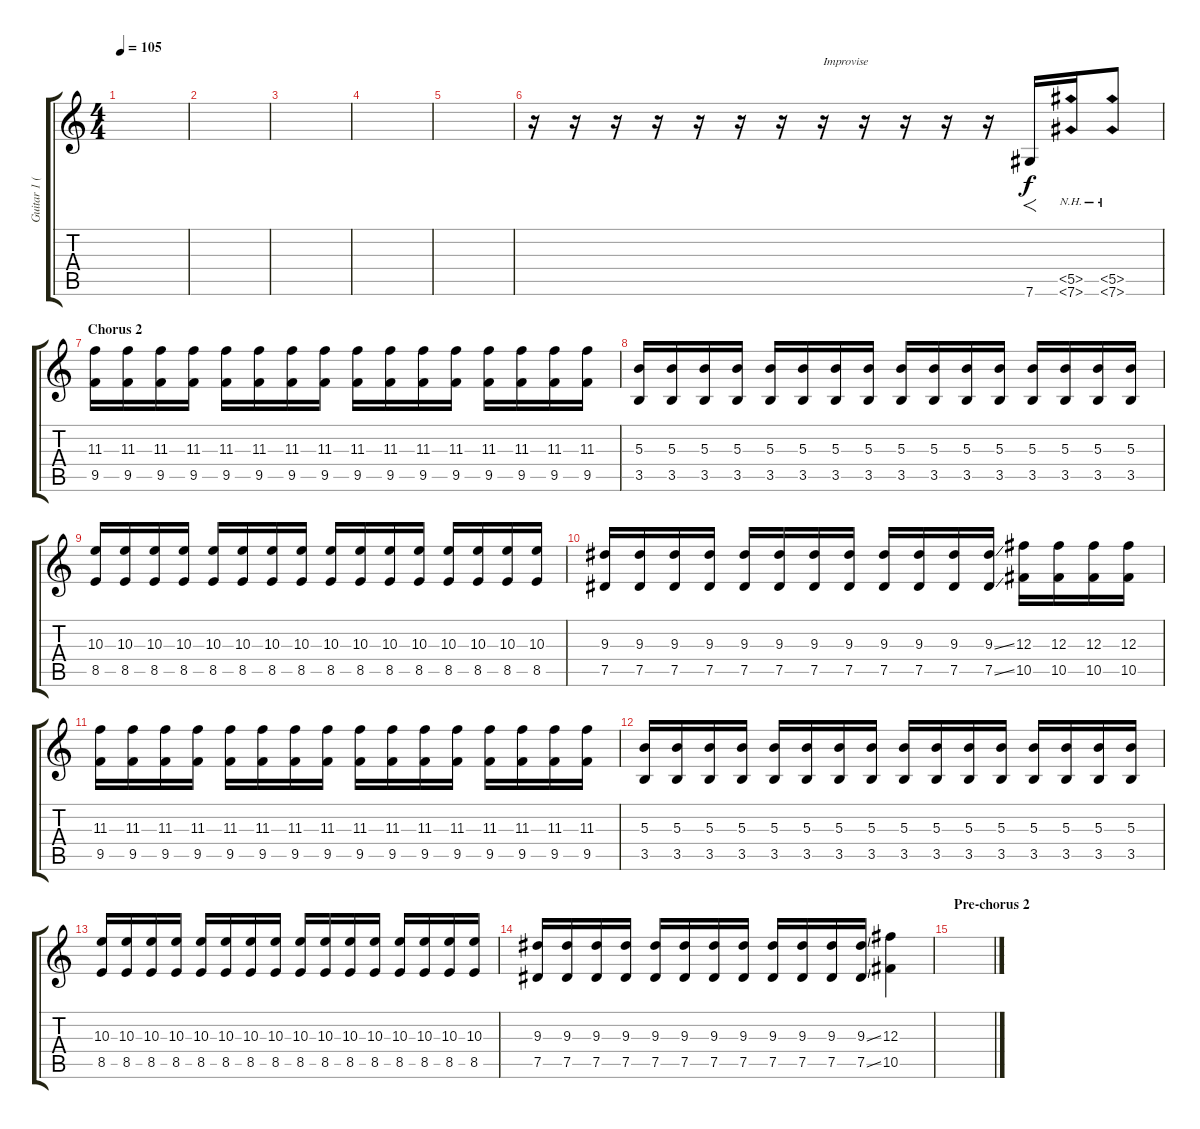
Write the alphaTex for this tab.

\track ("Guitar 1 (Brad Delson)" "Guitar 1 (") {instrument distortionguitar}
\staff {score tabs}
\tuning (Eb4 Bb3 Gb3 Db3 Ab2 Db2) {hide}
\ts (4 4)
\tempo 105
\clef g2
\ks c
|
|
|
|
|
r.16 r.16 r.16 r.16 r.16 r.16 r.16 r.16{txt "Improvise"} r.16 r.16 r.16 r.16 7.6.16{f} (5.5{nh} 7.6{nh}).16 (5.5{nh} 7.6{nh}).8 |
\section ("" "Chorus 2")
(11.3 9.5).16 (11.3 9.5).16 (11.3 9.5).16 (11.3 9.5).16 (11.3 9.5).16 (11.3 9.5).16 (11.3 9.5).16 (11.3 9.5).16 (11.3 9.5).16 (11.3 9.5).16 (11.3 9.5).16 (11.3 9.5).16 (11.3 9.5).16 (11.3 9.5).16 (11.3 9.5).16 (11.3 9.5).16 |
(5.3 3.5).16 (5.3 3.5).16 (5.3 3.5).16 (5.3 3.5).16 (5.3 3.5).16 (5.3 3.5).16 (5.3 3.5).16 (5.3 3.5).16 (5.3 3.5).16 (5.3 3.5).16 (5.3 3.5).16 (5.3 3.5).16 (5.3 3.5).16 (5.3 3.5).16 (5.3 3.5).16 (5.3 3.5).16 |
(10.3 8.5).16 (10.3 8.5).16 (10.3 8.5).16 (10.3 8.5).16 (10.3 8.5).16 (10.3 8.5).16 (10.3 8.5).16 (10.3 8.5).16 (10.3 8.5).16 (10.3 8.5).16 (10.3 8.5).16 (10.3 8.5).16 (10.3 8.5).16 (10.3 8.5).16 (10.3 8.5).16 (10.3 8.5).16 |
(9.3 7.5).16 (9.3 7.5).16 (9.3 7.5).16 (9.3 7.5).16 (9.3 7.5).16 (9.3 7.5).16 (9.3 7.5).16 (9.3 7.5).16 (9.3 7.5).16 (9.3 7.5).16 (9.3 7.5).16 (9.3{ss} 7.5{ss}).16 (12.3 10.5).16 (12.3 10.5).16 (12.3 10.5).16 (12.3 10.5).16 |
(11.3 9.5).16 (11.3 9.5).16 (11.3 9.5).16 (11.3 9.5).16 (11.3 9.5).16 (11.3 9.5).16 (11.3 9.5).16 (11.3 9.5).16 (11.3 9.5).16 (11.3 9.5).16 (11.3 9.5).16 (11.3 9.5).16 (11.3 9.5).16 (11.3 9.5).16 (11.3 9.5).16 (11.3 9.5).16 |
(5.3 3.5).16 (5.3 3.5).16 (5.3 3.5).16 (5.3 3.5).16 (5.3 3.5).16 (5.3 3.5).16 (5.3 3.5).16 (5.3 3.5).16 (5.3 3.5).16 (5.3 3.5).16 (5.3 3.5).16 (5.3 3.5).16 (5.3 3.5).16 (5.3 3.5).16 (5.3 3.5).16 (5.3 3.5).16 |
(10.3 8.5).16 (10.3 8.5).16 (10.3 8.5).16 (10.3 8.5).16 (10.3 8.5).16 (10.3 8.5).16 (10.3 8.5).16 (10.3 8.5).16 (10.3 8.5).16 (10.3 8.5).16 (10.3 8.5).16 (10.3 8.5).16 (10.3 8.5).16 (10.3 8.5).16 (10.3 8.5).16 (10.3 8.5).16 |
(9.3 7.5).16 (9.3 7.5).16 (9.3 7.5).16 (9.3 7.5).16 (9.3 7.5).16 (9.3 7.5).16 (9.3 7.5).16 (9.3 7.5).16 (9.3 7.5).16 (9.3 7.5).16 (9.3 7.5).16 (9.3{ss} 7.5{ss}).16 (12.3 10.5).4 |
\section ("" "Pre-chorus 2")
